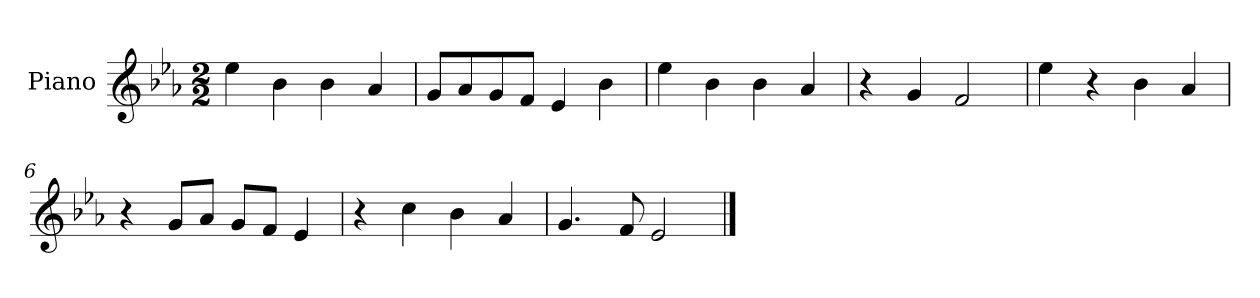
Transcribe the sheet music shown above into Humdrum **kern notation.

**kern
*part1
*staff1
*I"Piano
*I'Pno
*clefG2
*k[b-e-a-]
*E-:
*M2/2
=1
4ee-\
4b-\
4b-\
4a-/
=2
8g/L
8a-/
8g/
8f/J
4e-/
4b-\
=3
4ee-\
4b-\
4b-\
4a-/
=4
4r
4g/
2f/
=5
4ee-\
4r
4b-\
4a-/
=6
4r
8g/L
8a-/J
8g/L
8f/J
4e-/
=7
4r
4cc\
4b-\
4a-/
=8
4.g/
8f/
2e-/
==
*-
